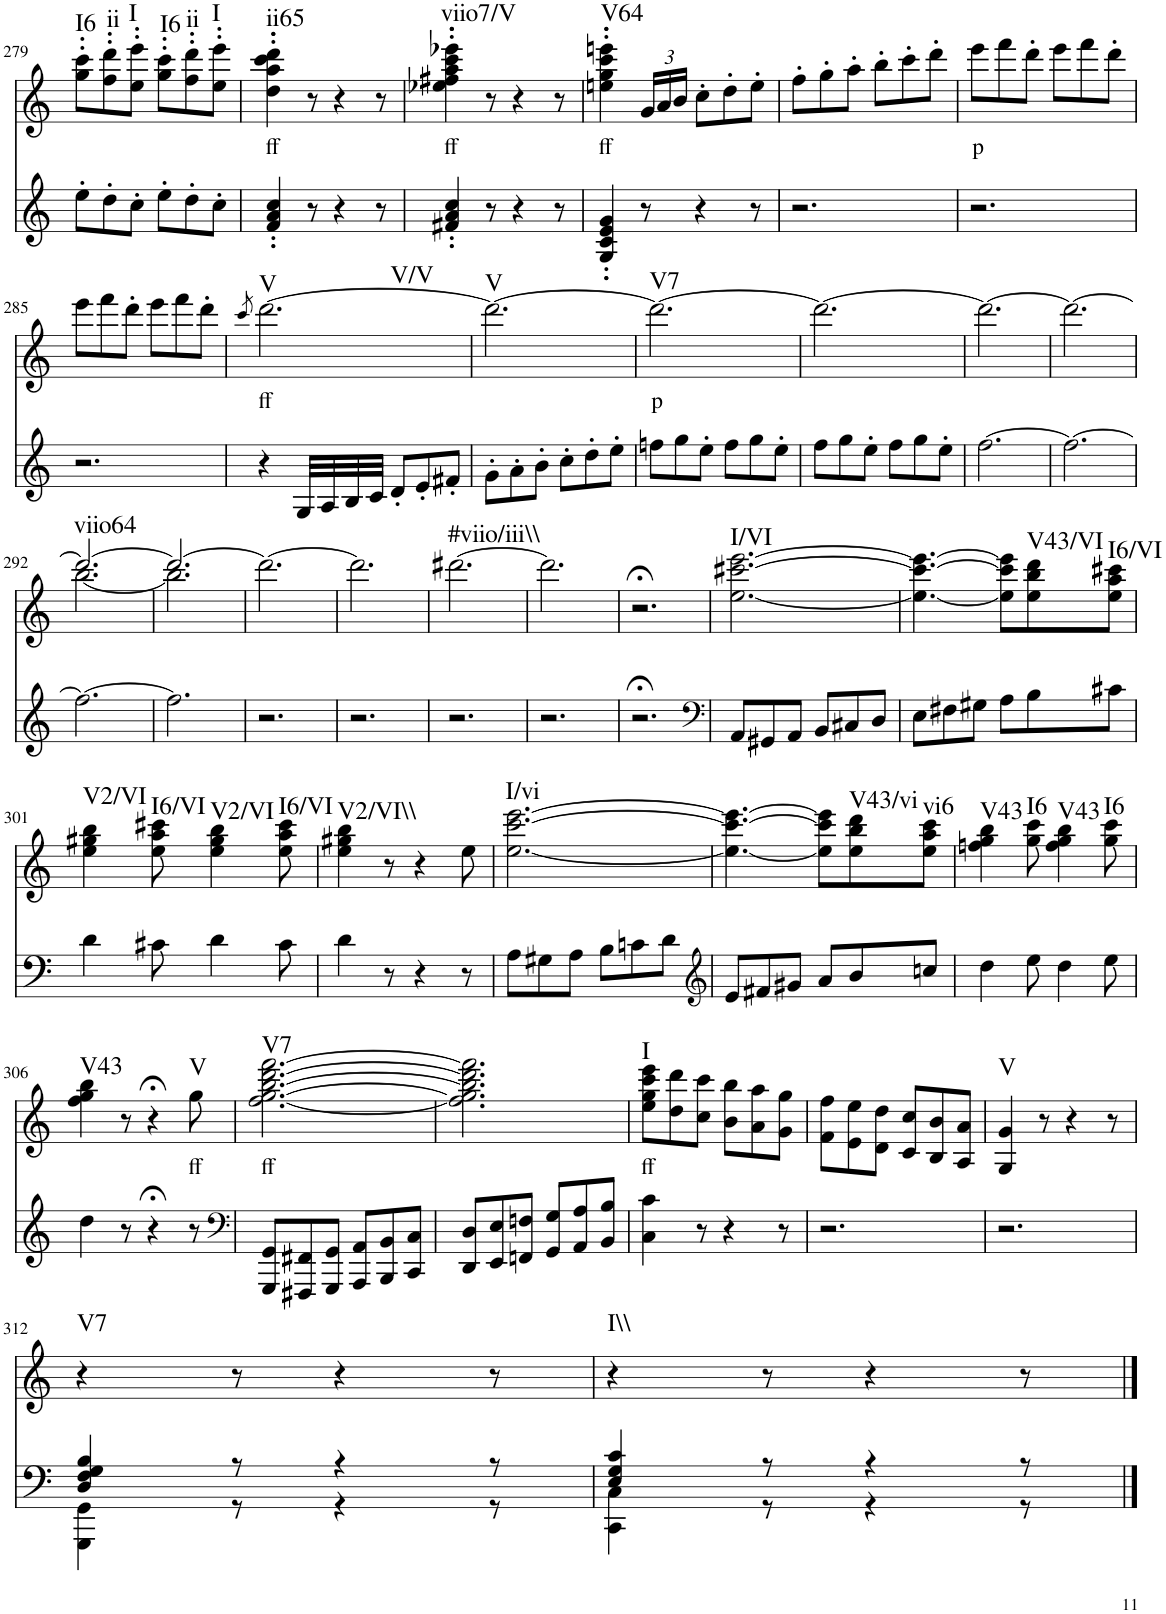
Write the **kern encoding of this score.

**kern	**kern	**text	**harte
*part2	*part1	*part1	*part1
*staff2	*staff1	*staff1	*
*I"piano	*I"piano	*	*
*I'Pno	*I'Pno	*	*
!!LO:PB:g=z
*clefG2	*clefG2	*	*
*k[]	*k[]	*	*
*M6/8	*M6/8	*	*
=279	=279	=279	=279
!	!	!	!LO:H:kt=I6
8ee'\L	8gg\' 8ccc\'L	.	N
!	!	!	!LO:H:kt=ii
8dd'\	8ff\' 8ddd\'	.	N
!	!	!	!LO:H:kt=I
8cc'\J	8ee\' 8eee\'J	.	N
!	!	!	!LO:H:kt=I6
8ee'\L	8gg\' 8ccc\'L	.	N
!	!	!	!LO:H:kt=ii
8dd'\	8ff\' 8ddd\'	.	N
!	!	!	!LO:H:kt=I
8cc'\J	8ee\' 8eee\'J	.	N
=280	=280	=280	=280
!	!	!LO:LY:b	!LO:H:kt=ii65
4f/' 4a/' 4cc/'	4dd\' 4aa\' 4ccc\' 4ddd\'	ff	N
8r	8r	.	.
4r	4r	.	.
8r	8r	.	.
=281	=281	=281	=281
!	!	!LO:LY:b	!LO:H:kt=viio7/V
4f#X/' 4a/' 4cc/'	4ee-X\' 4ff#X\' 4aa\' 4ccc\' 4eee-X\'	ff	N
8r	8r	.	.
4r	4r	.	.
8r	8r	.	.
=282	=282	=282	=282
!	!	!LO:LY:b	!LO:H:kt=V64
4G/' 4c/' 4e/' 4g/'	4een\' 4gg\' 4ccc\' 4eeen\'	ff	N
*	*Xbrackettup	*	*
8r	24g/LL	.	.
.	24a/	.	.
.	24b/JJ	.	.
4r	8cc'\L	.	.
.	8dd'\	.	.
8r	8ee'\J	.	.
=283	=283	=283	=283
2.r	8ff'\L	.	.
.	8gg'\	.	.
.	8aa'\J	.	.
.	8bb'\L	.	.
.	8ccc'\	.	.
.	8ddd'\J	.	.
=284	=284	=284	=284
!	!	!LO:LY:b	!
2.r	8eee\L	p	.
.	8fff\	.	.
.	8ddd'\J	.	.
.	8eee\L	.	.
.	8fff\	.	.
.	8ddd'\J	.	.
!!LO:LB:g=z
=285	=285	=285	=285
2.r	8eee\L	.	.
.	8fff\	.	.
.	8ddd'\J	.	.
.	8eee\L	.	.
.	8fff\	.	.
.	8ddd'\J	.	.
=286	=286	=286	=286
.	8qccc/	.	.
!	!	!LO:LY:b	!LO:H:n=1:kt=V
!	!	!	!LO:H:n=2:kt=V/V
4r	[2.ddd\	ff	N N
32G/LLL	.	.	.
32A/	.	.	.
32B/	.	.	.
32c/JJJ	.	.	.
8d'/L	.	.	.
8e'/	.	.	.
8f#X'/J	.	.	.
=287	=287	=287	=287
!	!	!	!LO:H:kt=V
8g'\L	2.ddd\_	.	N
8a'\	.	.	.
8b'\J	.	.	.
8cc'\L	.	.	.
8dd'\	.	.	.
8ee'\J	.	.	.
=288	=288	=288	=288
!	!	!LO:LY:b	!LO:H:kt=V7
8ffn\L	2.ddd\_	p	N
8gg\	.	.	.
8ee'\J	.	.	.
8ff\L	.	.	.
8gg\	.	.	.
8ee'\J	.	.	.
=289	=289	=289	=289
8ff\L	2.ddd\_	.	.
8gg\	.	.	.
8ee'\J	.	.	.
8ff\L	.	.	.
8gg\	.	.	.
8ee'\J	.	.	.
=290	=290	=290	=290
[2.ff\	2.ddd\_	.	.
=291	=291	=291	=291
2.ff\_	2.ddd\_	.	.
!!LO:LB:g=z
=292	=292	=292	=292
*	*^	*	*
!	!	!	!	!LO:H:kt=viio64
2.ff\_	2.ddd/_	[2.bb\	.	N
=293	=293	=293	=293	=293
2.ff\]	2.ddd/_	2.bb\]	.	.
*	*v	*v	*	*
=294	=294	=294	=294
2.r	2.ddd\_	.	.
=295	=295	=295	=295
2.r	2.ddd\]	.	.
=296	=296	=296	=296
!	!	!	!LO:H:kt=#viio/iii\\
2.r	[2.ddd#X\	.	N
=297	=297	=297	=297
2.r	2.ddd#\]	.	.
=298	=298	=298	=298
2.r;<	2.r;<	.	.
=299	=299	=299	=299
*clefF4	*	*	*
!	!	!	!LO:H:kt=I/VI
8AA/L	[2.ee\ [2.ccc#X\ [2.eee\	.	N
8GG#X/	.	.	.
8AA/J	.	.	.
8BB/L	.	.	.
8C#X/	.	.	.
8D/J	.	.	.
=300	=300	=300	=300
8E\L	4.ee\_ 4.ccc#\_ 4.eee\_	.	.
8F#X\	.	.	.
8G#X\J	.	.	.
8A\L	8ee\] 8ccc#\] 8eee\]L	.	.
!	!	!	!LO:H:kt=V43/VI
8B\	8ee\ 8bb\ 8ddd\	.	N
!	!	!	!LO:H:kt=I6/VI
8c#X\J	8ee\ 8aa\ 8ccc#X\J	.	N
!!LO:LB:g=z
=301	=301	=301	=301
!	!	!	!LO:H:kt=V2/VI
4d\	4ee\ 4gg#X\ 4bb\	.	N
!	!	!	!LO:H:kt=I6/VI
8c#X\	8ee\ 8aa\ 8ccc#X\	.	N
!	!	!	!LO:H:kt=V2/VI
4d\	4ee\ 4gg#\ 4bb\	.	N
!	!	!	!LO:H:kt=I6/VI
8c#\	8ee\ 8aa\ 8ccc#\	.	N
=302	=302	=302	=302
!	!	!	!LO:H:kt=V2/VI\\
4d\	4ee\ 4gg#X\ 4bb\	.	N
8r	8r	.	.
4r	4r	.	.
8r	8ee\	.	.
=303	=303	=303	=303
!	!	!	!LO:H:kt=I/vi
8A\L	[2.ee\ [2.ccc\ [2.eee\	.	N
8G#X\	.	.	.
8A\J	.	.	.
8B\L	.	.	.
8cn\	.	.	.
8d\J	.	.	.
=304	=304	=304	=304
*clefG2	*	*	*
8e/L	4.ee\_ 4.ccc\_ 4.eee\_	.	.
8f#X/	.	.	.
8g#X/J	.	.	.
8a/L	8ee\] 8ccc\] 8eee\]L	.	.
!	!	!	!LO:H:kt=V43/vi
8b/	8ee\ 8bb\ 8ddd\	.	N
!	!	!	!LO:H:kt=vi6
8ccn/J	8ee\ 8aa\ 8ccc\J	.	N
=305	=305	=305	=305
!	!	!	!LO:H:kt=V43
4dd\	4ffn\ 4gg\ 4bb\	.	N
!	!	!	!LO:H:kt=I6
8ee\	8gg\ 8ccc\	.	N
!	!	!	!LO:H:kt=V43
4dd\	4ff\ 4gg\ 4bb\	.	N
!	!	!	!LO:H:kt=I6
8ee\	8gg\ 8ccc\	.	N
!!LO:LB:g=z
=306	=306	=306	=306
!	!	!	!LO:H:kt=V43
4dd\	4ff\ 4gg\ 4bb\	.	N
8r	8r	.	.
4r;<	4r;<	.	.
!	!	!LO:LY:b	!LO:H:kt=V
8r	8gg\	ff	N
=307	=307	=307	=307
*clefF4	*	*	*
!	!	!LO:LY:b	!LO:H:kt=V7
8GGG/ 8GG/L	[2.ff\ [2.gg\ [2.bb\ [2.ddd\ [2.fff\	ff	N
8FFF#X/ 8FF#X/	.	.	.
8GGG/ 8GG/J	.	.	.
8AAA/ 8AA/L	.	.	.
8BBB/ 8BB/	.	.	.
8CC/ 8C/J	.	.	.
=308	=308	=308	=308
8DD/ 8D/L	2.ff\] 2.gg\] 2.bb\] 2.ddd\] 2.fff\]	.	.
8EE/ 8E/	.	.	.
8FFn/ 8Fn/J	.	.	.
8GG/ 8G/L	.	.	.
8AA/ 8A/	.	.	.
8BB/ 8B/J	.	.	.
=309	=309	=309	=309
!	!	!LO:LY:b	!LO:H:kt=I
4C\ 4c\	8ee\ 8gg\ 8ccc\ 8eee\L	ff	N
.	8dd\ 8ddd\	.	.
8r	8cc\ 8ccc\J	.	.
4r	8b\ 8bb\L	.	.
.	8a\ 8aa\	.	.
8r	8g\ 8gg\J	.	.
=310	=310	=310	=310
2.r	8f\ 8ff\L	.	.
.	8e\ 8ee\	.	.
.	8d\ 8dd\J	.	.
.	8c/ 8cc/L	.	.
.	8B/ 8b/	.	.
.	8A/ 8a/J	.	.
=311	=311	=311	=311
!	!	!	!LO:H:kt=V
2.r	4G/ 4g/	.	N
.	8r	.	.
.	4r	.	.
.	8r	.	.
!!LO:LB:g=z
=312	=312	=312	=312
*^	*	*	*
!	!	!	!	!LO:H:kt=V7
4D/ 4F/ 4G/ 4B/	4GGG\ 4GG\	4r	.	N
8r	8r	8r	.	.
4r	4r	4r	.	.
8r	8r	8r	.	.
=313	=313	=313	=313	=313
!	!	!	!	!LO:H:kt=I\\
4E/ 4G/ 4c/	4CC\ 4C\	4r	.	N
8r	8r	8r	.	.
4r	4r	4r	.	.
8r	8r	8r	.	.
*v	*v	*	*	*
==	==	==	==
*-	*-	*-	*-
